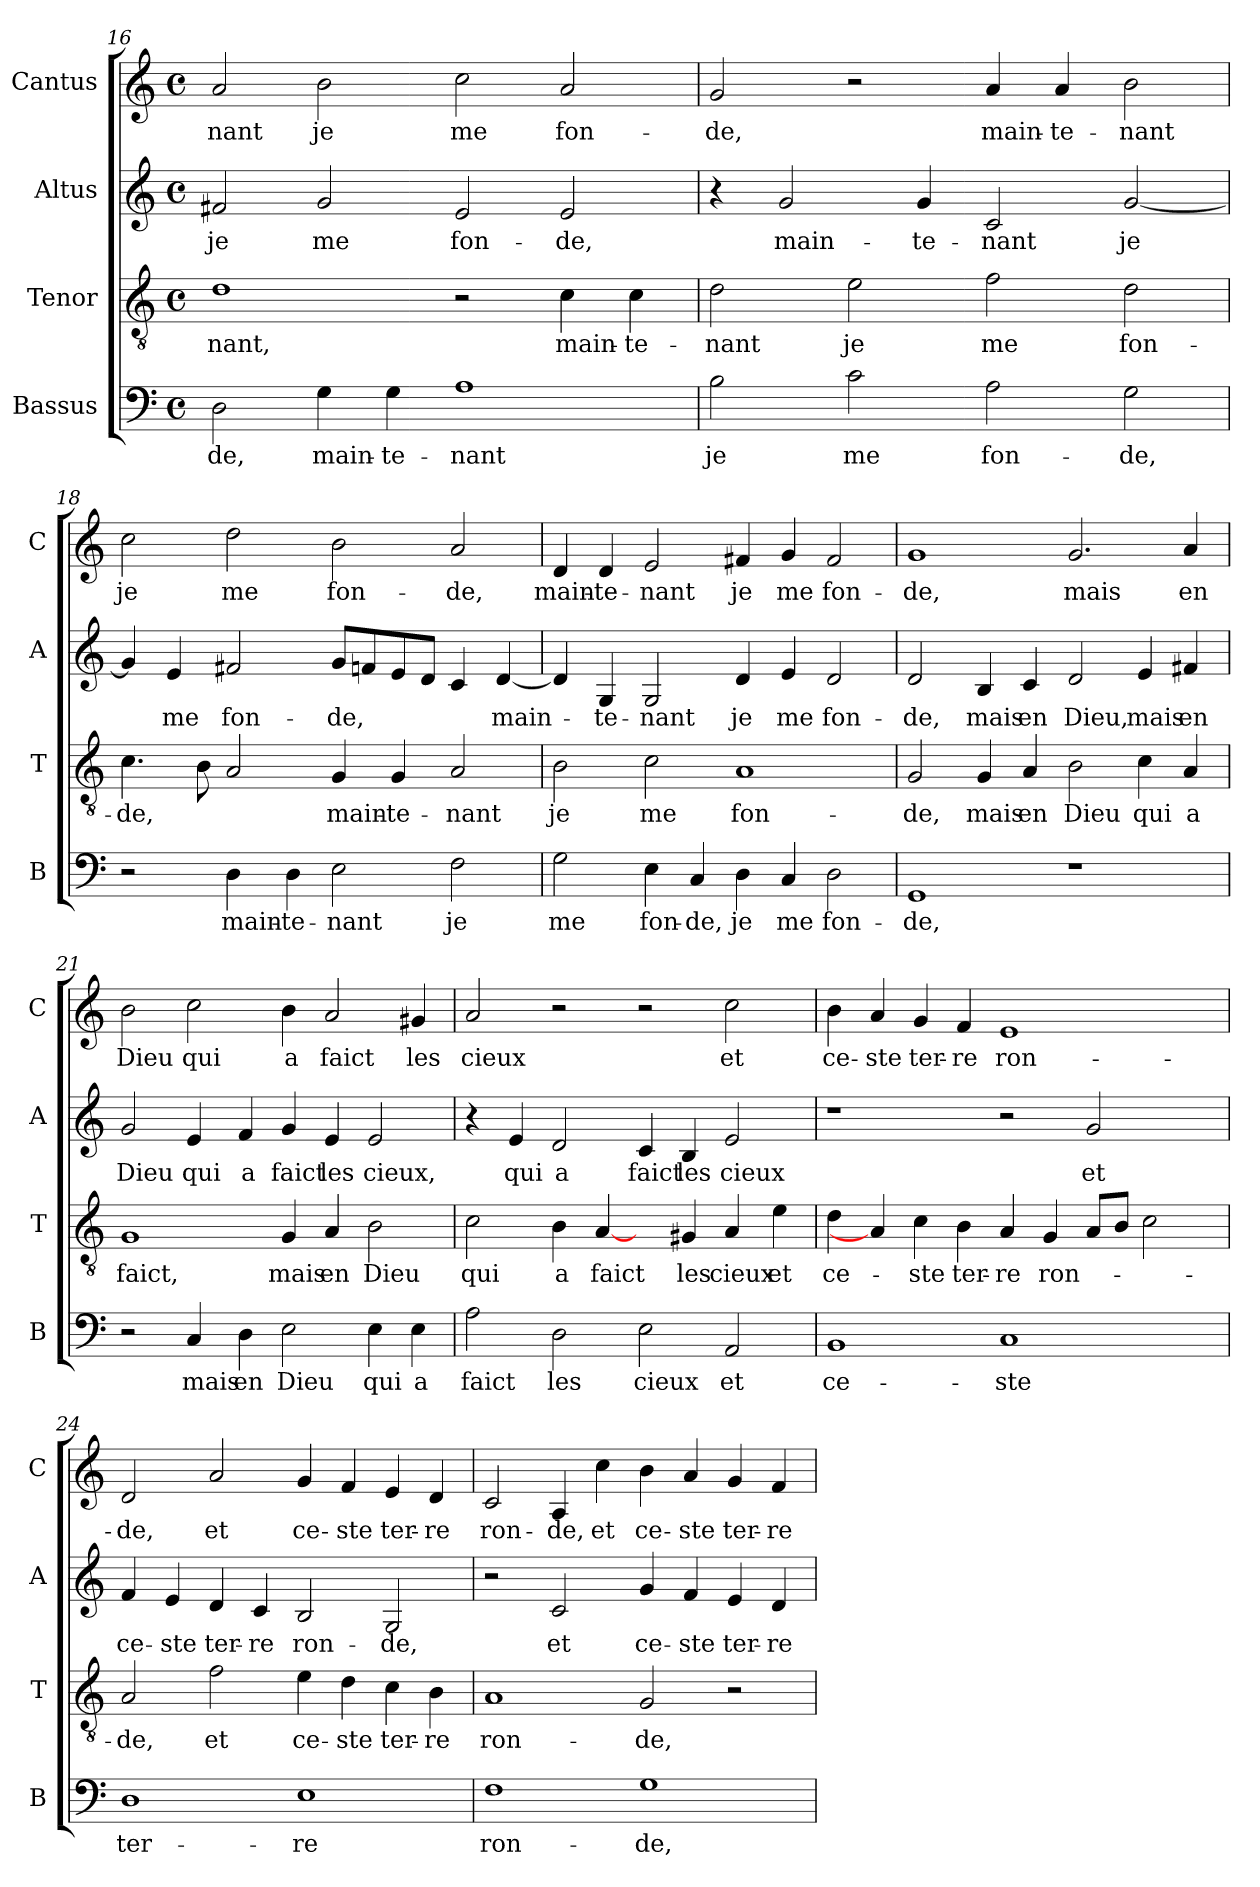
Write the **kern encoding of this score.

**kern	**text	**kern	**text	**kern	**text	**kern	**text
*part4	*part4	*part3	*part3	*part2	*part2	*part1	*part1
*staff4	*staff4	*staff3	*staff3	*staff2	*staff2	*staff1	*staff1
*I"Bassus	*	*I"Tenor	*	*I"Altus	*	*I"Cantus	*
*I'B	*	*I'T	*	*I'A	*	*I'C	*
*clefF4	*	*clefGv2	*	*clefG2	*	*clefG2	*
*k[]	*	*k[]	*	*k[]	*	*k[]	*
*C:	*	*C:	*	*C:	*	*C:	*
*M4/4	*	*M4/4	*	*M4/4	*	*M4/4	*
*met(c)	*	*met(c)	*	*met(c)	*	*met(c)	*
=16	=16	=16	=16	=16	=16	=16	=16
!	!LO:LY:b	!	!LO:LY:b	!	!LO:LY:b	!	!LO:LY:b
2D\	-de,	1d	-nant,	2f#X/	je	2a/	-nant
!	!LO:LY:b	!	!	!	!LO:LY:b	!	!LO:LY:b
4G\	main-	.	.	2g/	me	2b\	je
!	!LO:LY:b	!	!	!	!	!	!
4G\	-te-	.	.	.	.	.	.
!	!LO:LY:b	!	!	!	!LO:LY:b	!	!LO:LY:b
1A	-nant	2r	.	2e/	fon-	2cc\	me
!	!	!	!LO:LY:b	!	!LO:LY:b	!	!LO:LY:b
.	.	4c\	main-	2e/	-de,	2a/	fon-
!	!	!	!LO:LY:b	!	!	!	!
.	.	4c\	-te-	.	.	.	.
!!LO:LB:g=z
=17	=17	=17	=17	=17	=17	=17	=17
!	!LO:LY:b	!	!LO:LY:b	!	!	!	!LO:LY:b
2B\	je	2d\	-nant	4r	.	2g/	-de,
!	!	!	!	!	!LO:LY:b	!	!
.	.	.	.	2g/	main-	.	.
!	!LO:LY:b	!	!LO:LY:b	!	!	!	!
2c\	me	2e\	je	.	.	2r	.
!	!	!	!	!	!LO:LY:b	!	!
.	.	.	.	4g/	-te-	.	.
!	!LO:LY:b	!	!LO:LY:b	!	!LO:LY:b	!	!LO:LY:b
2A\	fon-	2f\	me	2c/	-nant	4a/	main-
!	!	!	!	!	!	!	!LO:LY:b
.	.	.	.	.	.	4a/	-te-
!	!LO:LY:b	!	!LO:LY:b	!	!LO:LY:b	!	!LO:LY:b
2G\	-de,	2d\	fon-	[2g/	je	2b\	-nant
=18	=18	=18	=18	=18	=18	=18	=18
!	!	!	!LO:LY:b	!	!	!	!LO:LY:b
2r	.	4.c\	-de,	4g/]	.	2cc\	je
!	!	!	!	!	!LO:LY:b	!	!
.	.	.	.	4e/	me	.	.
.	.	8B\	.	.	.	.	.
!	!LO:LY:b	!	!	!	!LO:LY:b	!	!LO:LY:b
4D\	main-	2A/	.	2f#X/	fon-	2dd\	me
!	!LO:LY:b	!	!	!	!	!	!
4D\	-te-	.	.	.	.	.	.
!	!LO:LY:b	!	!LO:LY:b	!	!LO:LY:b	!	!LO:LY:b
2E\	-nant	4G/	main-	8g/L	-de,	2b\	fon-
.	.	.	.	8fn/	.	.	.
!	!	!	!LO:LY:b	!	!	!	!
.	.	4G/	-te-	8e/	.	.	.
.	.	.	.	8d/J	.	.	.
!	!LO:LY:b	!	!LO:LY:b	!	!	!	!LO:LY:b
2F\	je	2A/	-nant	4c/	.	2a/	-de,
!	!	!	!	!	!LO:LY:b	!	!
.	.	.	.	[4d/	main-	.	.
=19	=19	=19	=19	=19	=19	=19	=19
!	!LO:LY:b	!	!LO:LY:b	!	!	!	!LO:LY:b
2G\	me	2B\	je	4d/]	.	4d/	main-
!	!	!	!	!	!LO:LY:b	!	!LO:LY:b
.	.	.	.	4G/	-te-	4d/	-te-
!	!LO:LY:b	!	!LO:LY:b	!	!LO:LY:b	!	!LO:LY:b
4E\	fon-	2c\	me	2G/	-nant	2e/	-nant
!	!LO:LY:b	!	!	!	!	!	!
4C/	-de,	.	.	.	.	.	.
!	!LO:LY:b	!	!LO:LY:b	!	!LO:LY:b	!	!LO:LY:b
4D\	je	1A	fon-	4d/	je	4f#X/	je
!	!LO:LY:b	!	!	!	!LO:LY:b	!	!LO:LY:b
4C/	me	.	.	4e/	me	4g/	me
!	!LO:LY:b	!	!	!	!LO:LY:b	!	!LO:LY:b
2D\	fon-	.	.	2d/	fon-	2f#/	fon-
!!LO:PB:g=z
=20	=20	=20	=20	=20	=20	=20	=20
!	!LO:LY:b	!	!LO:LY:b	!	!LO:LY:b	!	!LO:LY:b
1GG	-de,	2G/	-de,	2d/	-de,	1g	-de,
!	!	!	!LO:LY:b	!	!LO:LY:b	!	!
.	.	4G/	mais	4B/	mais	.	.
!	!	!	!LO:LY:b	!	!LO:LY:b	!	!
.	.	4A/	en	4c/	en	.	.
!	!	!	!LO:LY:b	!	!LO:LY:b	!	!LO:LY:b
1r	.	2B\	Dieu	2d/	Dieu,	2.g/	mais
!	!	!	!LO:LY:b	!	!LO:LY:b	!	!
.	.	4c\	qui	4e/	mais	.	.
!	!	!	!LO:LY:b	!	!LO:LY:b	!	!LO:LY:b
.	.	4A/	a	4f#X/	en	4a/	en
=21	=21	=21	=21	=21	=21	=21	=21
!	!	!	!LO:LY:b	!	!LO:LY:b	!	!LO:LY:b
2r	.	1G	faict,	2g/	Dieu	2b\	Dieu
!	!LO:LY:b	!	!	!	!LO:LY:b	!	!LO:LY:b
4C/	mais	.	.	4e/	qui	2cc\	qui
!	!LO:LY:b	!	!	!	!LO:LY:b	!	!
4D\	en	.	.	4f/	a	.	.
!	!LO:LY:b	!	!LO:LY:b	!	!LO:LY:b	!	!LO:LY:b
2E\	Dieu	4G/	mais	4g/	faict	4b\	a
!	!	!	!LO:LY:b	!	!LO:LY:b	!	!LO:LY:b
.	.	4A/	en	4e/	les	2a/	faict
!	!LO:LY:b	!	!LO:LY:b	!	!LO:LY:b	!	!
4E\	qui	2B\	Dieu	2e/	cieux,	.	.
!	!LO:LY:b	!	!	!	!	!	!LO:LY:b
4E\	a	.	.	.	.	4g#X/	les
=22	=22	=22	=22	=22	=22	=22	=22
!	!LO:LY:b	!	!LO:LY:b	!	!	!	!LO:LY:b
2A\	faict	2c\	qui	4r	.	2a/	cieux
!	!	!	!	!	!LO:LY:b	!	!
.	.	.	.	4e/	qui	.	.
!	!LO:LY:b	!	!LO:LY:b	!	!LO:LY:b	!	!
2D\	les	4B\	a	2d/	a	2r	.
!	!	!	!LO:LY:b	!	!	!	!
.	.	[4A/	faict	.	.	.	.
!	!LO:LY:b	!	!	!	!LO:LY:b	!	!
2E\	cieux	4ryy	.	4c/	faict	2r	.
!	!	!	!LO:LY:b	!	!LO:LY:b	!	!
.	.	4G#X/	les	4B/	les	.	.
!	!LO:LY:b	!	!LO:LY:b	!	!LO:LY:b	!	!LO:LY:b
2AA/	et	4A/	cieux	2e/	cieux	2cc\	et
!	!	!	!LO:LY:b	!	!	!	!
.	.	4e\	et	.	.	.	.
=23	=23	=23	=23	=23	=23	=23	=23
!	!LO:LY:b	!	!LO:LY:b	!	!	!	!LO:LY:b
1BB	ce-	4d\	ce-	1r	.	4b\	ce-
!	!	!	!	!	!	!	!LO:LY:b
.	.	4A/]	.	.	.	4a/	-ste
!	!	!	!LO:LY:b	!	!	!	!LO:LY:b
.	.	4c\	-ste	.	.	4g/	ter-
!	!	!	!LO:LY:b	!	!	!	!LO:LY:b
.	.	4B\	ter-	.	.	4f/	-re
!	!LO:LY:b	!	!LO:LY:b	!	!	!	!LO:LY:b
1C	-ste	4A/	-re	2r	.	1e	ron-
!	!	!	!LO:LY:b	!	!	!	!
.	.	4G/	ron-	.	.	.	.
!	!	!	!	!	!LO:LY:b	!	!
.	.	8A/L	.	2g/	et	.	.
.	.	8B/J	.	.	.	.	.
.	.	2c\	.	.	.	.	.
4ryy	.	.	.	4ryy	.	4ryy	.
!!LO:LB:g=z
=24	=24	=24	=24	=24	=24	=24	=24
!	!LO:LY:b	!	!LO:LY:b	!	!LO:LY:b	!	!LO:LY:b
1D	ter-	2A/	-de,	4f/	ce-	2d/	-de,
!	!	!	!	!	!LO:LY:b	!	!
.	.	.	.	4e/	-ste	.	.
!	!	!	!LO:LY:b	!	!LO:LY:b	!	!LO:LY:b
.	.	2f\	et	4d/	ter-	2a/	et
!	!	!	!	!	!LO:LY:b	!	!
.	.	.	.	4c/	-re	.	.
!	!LO:LY:b	!	!LO:LY:b	!	!LO:LY:b	!	!LO:LY:b
1E	-re	4e\	ce-	2B/	ron-	4g/	ce-
!	!	!	!LO:LY:b	!	!	!	!LO:LY:b
.	.	4d\	-ste	.	.	4f/	-ste
!	!	!	!LO:LY:b	!	!LO:LY:b	!	!LO:LY:b
.	.	4c\	ter-	2G/	-de,	4e/	ter-
!	!	!	!LO:LY:b	!	!	!	!LO:LY:b
.	.	4B\	-re	.	.	4d/	-re
=25	=25	=25	=25	=25	=25	=25	=25
!	!LO:LY:b	!	!LO:LY:b	!	!	!	!LO:LY:b
1F	ron-	1A	ron-	2r	.	2c/	ron-
!	!	!	!	!	!LO:LY:b	!	!LO:LY:b
.	.	.	.	2c/	et	4A/	-de,
!	!	!	!	!	!	!	!LO:LY:b
.	.	.	.	.	.	4cc\	et
!	!LO:LY:b	!	!LO:LY:b	!	!LO:LY:b	!	!LO:LY:b
1G	-de,	2G/	-de,	4g/	ce-	4b\	ce-
!	!	!	!	!	!LO:LY:b	!	!LO:LY:b
.	.	.	.	4f/	-ste	4a/	-ste
!	!	!	!	!	!LO:LY:b	!	!LO:LY:b
.	.	2r	.	4e/	ter-	4g/	ter-
!	!	!	!	!	!LO:LY:b	!	!LO:LY:b
.	.	.	.	4d/	-re	4f/	-re
=	=	=	=	=	=	=	=
*-	*-	*-	*-	*-	*-	*-	*-
